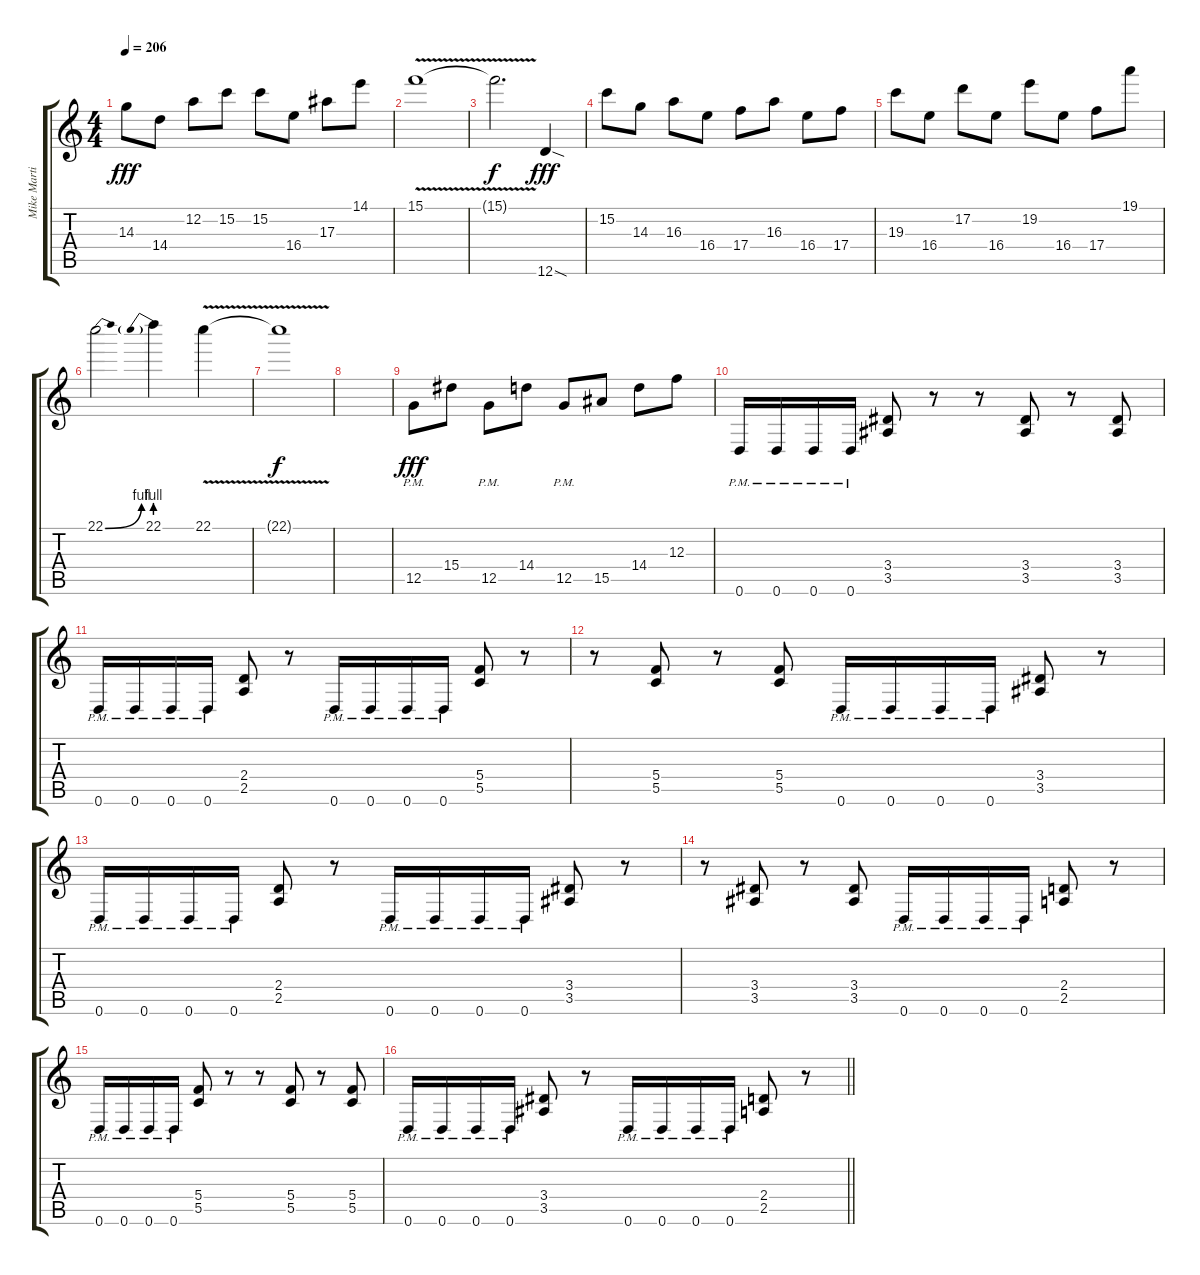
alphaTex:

\track ("Mike Martin" "Mike Marti") {instrument overdrivenguitar}
\staff {score tabs}
\tuning (D4 A3 F3 C3 G2 D2) {hide}
\ts (4 4)
\tempo 206
\clef g2
\ks c
14.3.8{dy fff} 14.4.8 12.2.8 15.2.8 15.2.8 16.4.8 17.3.8 14.1.8 |
15.1{v}.1 |
15.1{t}.2{d dy f} 12.6{sod}.4{dy fff} |
15.2.8 14.3.8 16.3.8 16.4.8 17.4.8 16.3.8 16.4.8 17.4.8 |
19.3.8 16.4.8 17.2.8 16.4.8 19.2.8 16.4.8 17.4.8 19.1.8 |
22.1{be (bend 0 0 60 4)}.2 22.1{be (prebend 0 4 60 4)}.4 22.1{v}.4 |
22.1{t}.1{dy f} |
|
12.5{pm}.8{dy fff volume 12 balance 16} 15.4.8 12.5{pm}.8 14.4.8 12.5{pm}.8 15.5.8 14.4.8 12.3.8 |
0.6{pm}.16 0.6{pm}.16 0.6{pm}.16 0.6{pm}.16 (3.4 3.5).8 r.8 r.8 (3.4 3.5).8 r.8 (3.4 3.5).8 |
0.6{pm}.16 0.6{pm}.16 0.6{pm}.16 0.6{pm}.16 (2.4 2.5).8 r.8 0.6{pm}.16 0.6{pm}.16 0.6{pm}.16 0.6{pm}.16 (5.4 5.5).8 r.8 |
r.8 (5.4 5.5).8 r.8 (5.4 5.5).8 0.6{pm}.16 0.6{pm}.16 0.6{pm}.16 0.6{pm}.16 (3.4 3.5).8 r.8 |
0.6{pm}.16 0.6{pm}.16 0.6{pm}.16 0.6{pm}.16 (2.4 2.5).8 r.8 0.6{pm}.16 0.6{pm}.16 0.6{pm}.16 0.6{pm}.16 (3.4 3.5).8 r.8 |
r.8 (3.4 3.5).8 r.8 (3.4 3.5).8 0.6{pm}.16 0.6{pm}.16 0.6{pm}.16 0.6{pm}.16 (2.4 2.5).8 r.8 |
0.6{pm}.16 0.6{pm}.16 0.6{pm}.16 0.6{pm}.16 (5.4 5.5).8 r.8 r.8 (5.4 5.5).8 r.8 (5.4 5.5).8 |
\barLineRight lightlight
0.6{pm}.16 0.6{pm}.16 0.6{pm}.16 0.6{pm}.16 (3.4 3.5).8 r.8 0.6{pm}.16 0.6{pm}.16 0.6{pm}.16 0.6{pm}.16 (2.4 2.5).8 r.8
